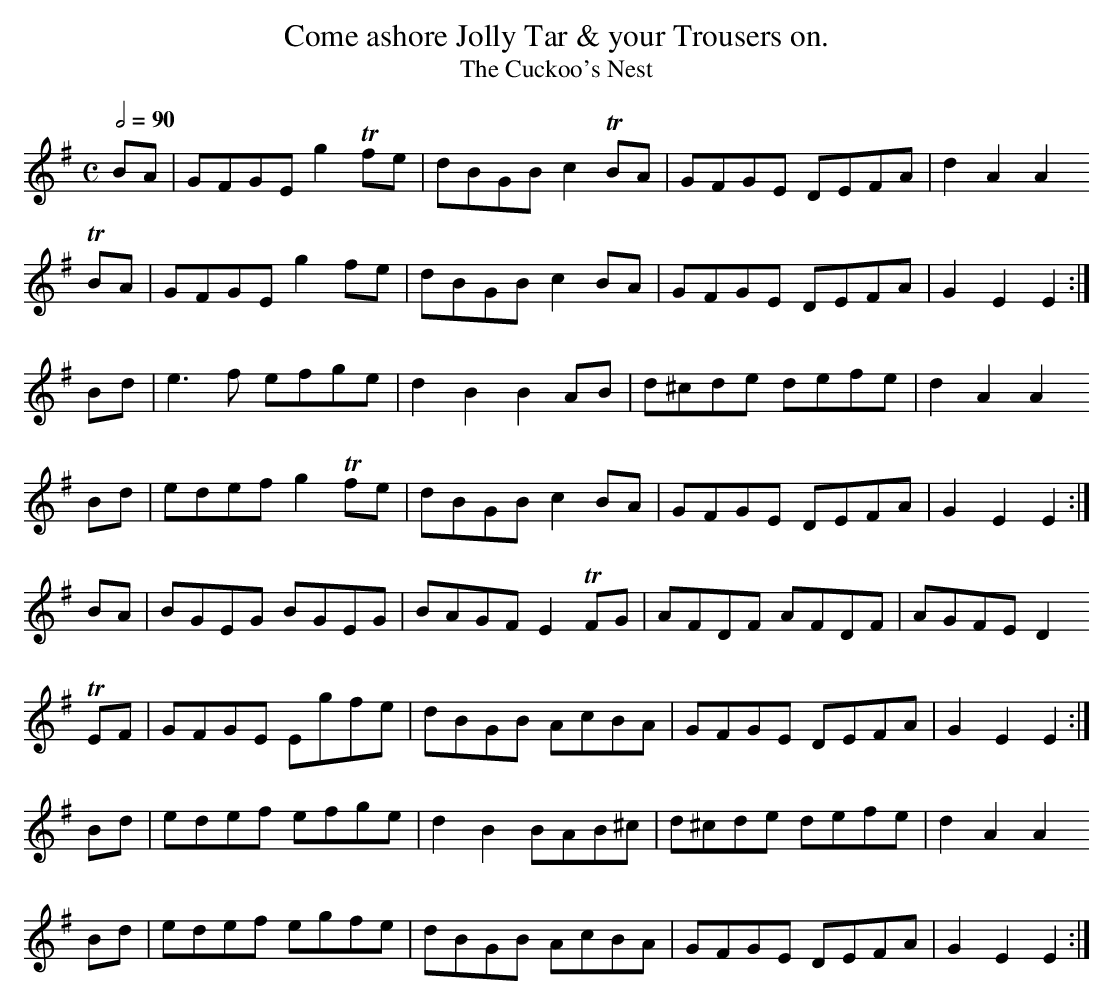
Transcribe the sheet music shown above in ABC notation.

X:1
T:Come ashore Jolly Tar & your Trousers on.
T:The Cuckoo's Nest
M:C
L:1/8
Q:1/2=90
K:E Minor
 BA | GFGE g2Tfe | dBGB c2TBA | GFGE DEFA | d2A2 A2
TBA | GFGE g2 fe | dBGB c2 BA | GFGE DEFA | G2E2 E2 :|
 Bd | e3 f efge | d2B2 B2 AB | d^cde defe | d2A2 A2
 Bd | edef g2Tfe | dBGB c2 BA | GFGE DEFA | G2E2 E2 :|
 BA | BGEG BGEG | BAGF E2TFG | AFDF AFDF | AGFE D2
TEF | GFGE Egfe | dBGB AcBA | GFGE DEFA | G2E2 E2 :|
 Bd | edef efge | d2B2 BAB^c | d^cde defe | d2A2 A2
 Bd | edef egfe | dBGB AcBA | GFGE DEFA | G2E2 E2 :|
